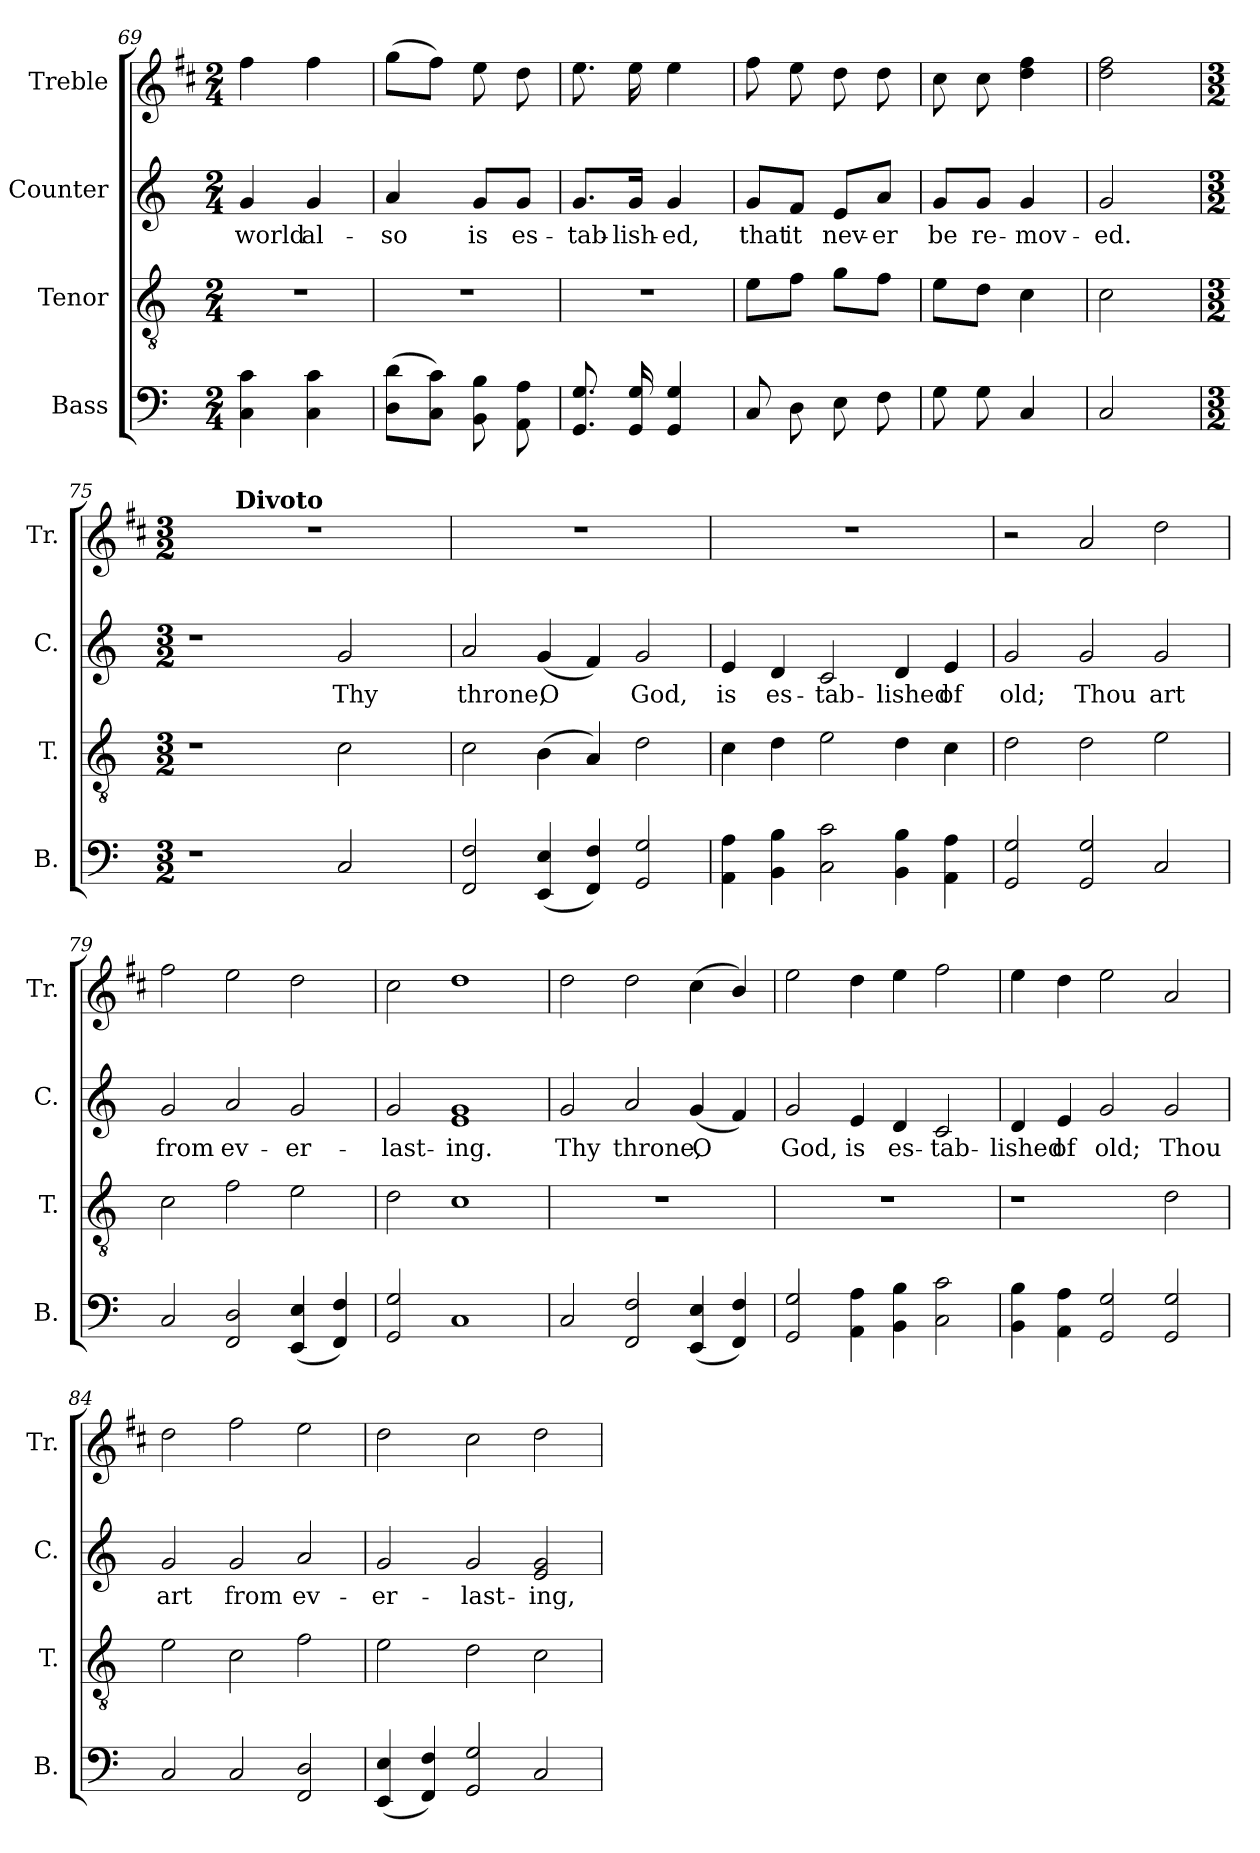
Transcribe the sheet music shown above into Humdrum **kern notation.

**kern	**text	**kern	**text	**kern	**text	**kern
*part4	*part4	*part3	*part3	*part2	*part2	*part1
*staff4	*staff4	*staff3	*staff3	*staff2	*staff2	*staff1
*I"Bass	*	*I"Tenor	*	*I"Counter	*	*I"Treble
*I'B.	*	*I'T.	*	*I'C.	*	*I'Tr.
*clefF4	*	*clefGv2	*	*clefG2	*	*clefG2
*	*	*	*	*	*	*ITrd1c2
*k[]	*	*k[]	*	*k[]	*	*k[]
*C:	*	*C:	*	*C:	*	*C:
*M2/4	*	*M2/4	*	*M2/4	*	*M2/4
=69	=69	=69	=69	=69	=69	=69
!	!LO:LY:b:cj	!	!	!	!LO:LY:b:cj	!
4c\ 4C\	.	2r	.	4g/	world	4ee\
!	!LO:LY:b:cj	!	!	!	!LO:LY:b:cj	!
4c\ 4C\	.	.	.	4g/	al-	4ee\
!!LO:LB:g=z
=70	=70	=70	=70	=70	=70	=70
!	!LO:LY:b:cj	!	!	!	!LO:LY:b:cj	!
(<8d\ 8D\L	.	2r	.	4a/	-so	(>8ff\L
!	!LO:LY:b:cj	!	!	!	!	!
8c\ 8C\J)	.	.	.	.	.	8ee\J)
!	!LO:LY:b:cj	!	!	!	!LO:LY:b:cj	!
8B\ 8BB\	.	.	.	8g/L	is	8dd\
!	!LO:LY:b:cj	!	!	!	!LO:LY:b:cj	!
8A\ 8AA\	.	.	.	8g/J	es-	8cc\
=71	=71	=71	=71	=71	=71	=71
!	!LO:LY:b:cj	!	!	!	!LO:LY:b:cj	!
8.G/ 8.GG/	.	2r	.	8.g/L	-tab-	8.dd\
!	!LO:LY:b:cj	!	!	!	!LO:LY:b:cj	!
16G/ 16GG/	.	.	.	16g/Jk	-lish-	16dd\
!	!LO:LY:b:cj	!	!	!	!LO:LY:b:cj	!
4G/ 4GG/	.	.	.	4g/	-ed,	4dd\
=72	=72	=72	=72	=72	=72	=72
!	!LO:LY:b:cj	!	!LO:LY:b:cj	!	!LO:LY:b:cj	!
8C/	.	8e\L	.	8g/L	that	8ee\
!	!LO:LY:b:cj	!	!LO:LY:b:cj	!	!LO:LY:b:cj	!
8D\	.	8f\J	.	8f/J	it	8dd\
!	!LO:LY:b:cj	!	!LO:LY:b:cj	!	!LO:LY:b:cj	!
8E\	.	8g\L	.	8e/L	nev-	8cc\
!	!LO:LY:b:cj	!	!LO:LY:b:cj	!	!LO:LY:b:cj	!
8F\	.	8f\J	.	8a/J	-er	8cc\
=73	=73	=73	=73	=73	=73	=73
!	!LO:LY:b:cj	!	!LO:LY:b:cj	!	!LO:LY:b:cj	!
8G\	.	8e\L	.	8g/L	be	8b\
!	!LO:LY:b:cj	!	!LO:LY:b:cj	!	!LO:LY:b:cj	!
8G\	.	8d\J	.	8g/J	re-	8b\
!	!LO:LY:b:cj	!	!LO:LY:b:cj	!	!LO:LY:b:cj	!
4C/	.	4c\	.	4g/	-mov-	4ee\ 4cc\
=74	=74	=74	=74	=74	=74	=74
!	!LO:LY:b:cj	!	!LO:LY:b:cj	!	!LO:LY:b:cj	!
2C/	.	2c\	.	2g/	-ed.	2ee\ 2cc\
=75	=75	=75	=75	=75	=75	=75
*M3/2	*	*M3/2	*	*M3/2	*	*M3/2
*	*	*	*	*	*	*^
1r	.	1r	.	1r	.	1.r	8ryy
.	.	.	.	.	.	.	32ryy
!	!	!	!	!	!	!	!LO:TX:a:B:t=Divoto
.	.	.	.	.	.	.	1ryy
!	!LO:LY:b:cj	!	!LO:LY:b:cj	!	!LO:LY:b:cj	!	!
2C/	.	2c\	.	2g/	Thy	.	.
.	.	.	.	.	.	.	4ryy
.	.	.	.	.	.	.	16.ryy
=76	=76	=76	=76	=76	=76	=76	=76
!	!LO:LY:b:cj	!	!LO:LY:b:cj	!	!LO:LY:b:cj	!	!
*	*	*	*	*	*	*v	*v
2F/ 2FF/	.	2c\	.	2a/	throne,	1.r
!	!LO:LY:b:cj	!	!LO:LY:b:cj	!	!LO:LY:b:cj	!
(<4E/ 4EE/	.	(>4B\	.	(<4g/	O	.
!	!LO:LY:b:cj	!	!LO:LY:b:cj	!	!LO:LY:b:cj	!
4F/ 4FF/)	.	4A/)	.	4f/)	.	.
!	!LO:LY:b:cj	!	!LO:LY:b:cj	!	!LO:LY:b:cj	!
2G/ 2GG/	.	2d\	.	2g/	God,	.
!!LO:LB:g=z
=77	=77	=77	=77	=77	=77	=77
!	!LO:LY:b:cj	!	!LO:LY:b:cj	!	!LO:LY:b:cj	!
4A\ 4AA\	.	4c\	.	4e/	is	1.r
!	!LO:LY:b:cj	!	!LO:LY:b:cj	!	!LO:LY:b:cj	!
4B\ 4BB\	.	4d\	.	4d/	es-	.
!	!LO:LY:b:cj	!	!LO:LY:b:cj	!	!LO:LY:b:cj	!
2c\ 2C\	.	2e\	.	2c/	-tab-	.
!	!LO:LY:b:cj	!	!LO:LY:b:cj	!	!LO:LY:b:cj	!
4B\ 4BB\	.	4d\	.	4d/	-lished	.
!	!LO:LY:b:cj	!	!LO:LY:b:cj	!	!LO:LY:b:cj	!
4A\ 4AA\	.	4c\	.	4e/	of	.
=78	=78	=78	=78	=78	=78	=78
!	!LO:LY:b:cj	!	!LO:LY:b:cj	!	!LO:LY:b:cj	!
2G/ 2GG/	.	2d\	.	2g/	old;	2r
!	!LO:LY:b:cj	!	!LO:LY:b:cj	!	!LO:LY:b:cj	!
2G/ 2GG/	.	2d\	.	2g/	Thou	2g/
!	!LO:LY:b:cj	!	!LO:LY:b:cj	!	!LO:LY:b:cj	!
2C/	.	2e\	.	2g/	art	2cc\
=79	=79	=79	=79	=79	=79	=79
!	!LO:LY:b:cj	!	!LO:LY:b:cj	!	!LO:LY:b:cj	!
2C/	.	2c\	.	2g/	from	2ee\
!	!LO:LY:b:cj	!	!LO:LY:b:cj	!	!LO:LY:b:cj	!
2D/ 2FF/	.	2f\	.	2a/	ev-	2dd\
!	!LO:LY:b:cj	!	!LO:LY:b:cj	!	!LO:LY:b:cj	!
(<4E/ 4EE/	.	2e\	.	2g/	-er-	2cc\
!	!LO:LY:b:cj	!	!	!	!	!
4F/ 4FF/)	.	.	.	.	.	.
=80	=80	=80	=80	=80	=80	=80
!	!LO:LY:b:cj	!	!LO:LY:b:cj	!	!LO:LY:b:cj	!
2G/ 2GG/	.	2d\	.	2g/	-last-	2b\
!	!LO:LY:b:cj	!	!LO:LY:b:cj	!	!LO:LY:b:cj	!
1C	.	1c	.	1g 1e	-ing.	1cc
=81	=81	=81	=81	=81	=81	=81
!	!LO:LY:b:cj	!	!	!	!LO:LY:b:cj	!
2C/	.	1.r	.	2g/	Thy	2cc\
!	!LO:LY:b:cj	!	!	!	!LO:LY:b:cj	!
2F/ 2FF/	.	.	.	2a/	throne,	2cc\
!	!LO:LY:b:cj	!	!	!	!LO:LY:b:cj	!
(<4E/ 4EE/	.	.	.	(<4g/	O	(>4b\
!	!LO:LY:b:cj	!	!	!	!LO:LY:b:cj	!
4F/ 4FF/)	.	.	.	4f/)	.	4a/)
=82	=82	=82	=82	=82	=82	=82
!	!LO:LY:b:cj	!	!	!	!LO:LY:b:cj	!
2G/ 2GG/	.	1.r	.	2g/	God,	2dd\
!	!LO:LY:b:cj	!	!	!	!LO:LY:b:cj	!
4A\ 4AA\	.	.	.	4e/	is	4cc\
!	!LO:LY:b:cj	!	!	!	!LO:LY:b:cj	!
4B\ 4BB\	.	.	.	4d/	es-	4dd\
!	!LO:LY:b:cj	!	!	!	!LO:LY:b:cj	!
2c\ 2C\	.	.	.	2c/	-tab-	2ee\
!!LO:PB:g=z
=83	=83	=83	=83	=83	=83	=83
!	!LO:LY:b:cj	!	!	!	!LO:LY:b:cj	!
4B\ 4BB\	.	1r	.	4d/	-lished	4dd\
!	!LO:LY:b:cj	!	!	!	!LO:LY:b:cj	!
4A\ 4AA\	.	.	.	4e/	of	4cc\
!	!LO:LY:b:cj	!	!	!	!LO:LY:b:cj	!
2G/ 2GG/	.	.	.	2g/	old;	2dd\
!	!LO:LY:b:cj	!	!LO:LY:b:cj	!	!LO:LY:b:cj	!
2G/ 2GG/	.	2d\	.	2g/	Thou	2g/
=84	=84	=84	=84	=84	=84	=84
!	!LO:LY:b:cj	!	!LO:LY:b:cj	!	!LO:LY:b:cj	!
2C/	.	2e\	.	2g/	art	2cc\
!	!LO:LY:b:cj	!	!LO:LY:b:cj	!	!LO:LY:b:cj	!
2C/	.	2c\	.	2g/	from	2ee\
!	!LO:LY:b:cj	!	!LO:LY:b:cj	!	!LO:LY:b:cj	!
2D/ 2FF/	.	2f\	.	2a/	ev-	2dd\
=85	=85	=85	=85	=85	=85	=85
!	!LO:LY:b:cj	!	!LO:LY:b:cj	!	!LO:LY:b:cj	!
(<4E/ 4EE/	.	2e\	.	2g/	-er-	2cc\
!	!LO:LY:b:cj	!	!	!	!	!
4F/ 4FF/)	.	.	.	.	.	.
!	!LO:LY:b:cj	!	!LO:LY:b:cj	!	!LO:LY:b:cj	!
2G/ 2GG/	.	2d\	.	2g/	-last-	2b\
!	!LO:LY:b:cj	!	!LO:LY:b:cj	!	!LO:LY:b:cj	!
2C/	.	2c\	.	2g/ 2e/	-ing,	2cc\
=	=	=	=	=	=	=
*-	*-	*-	*-	*-	*-	*-
